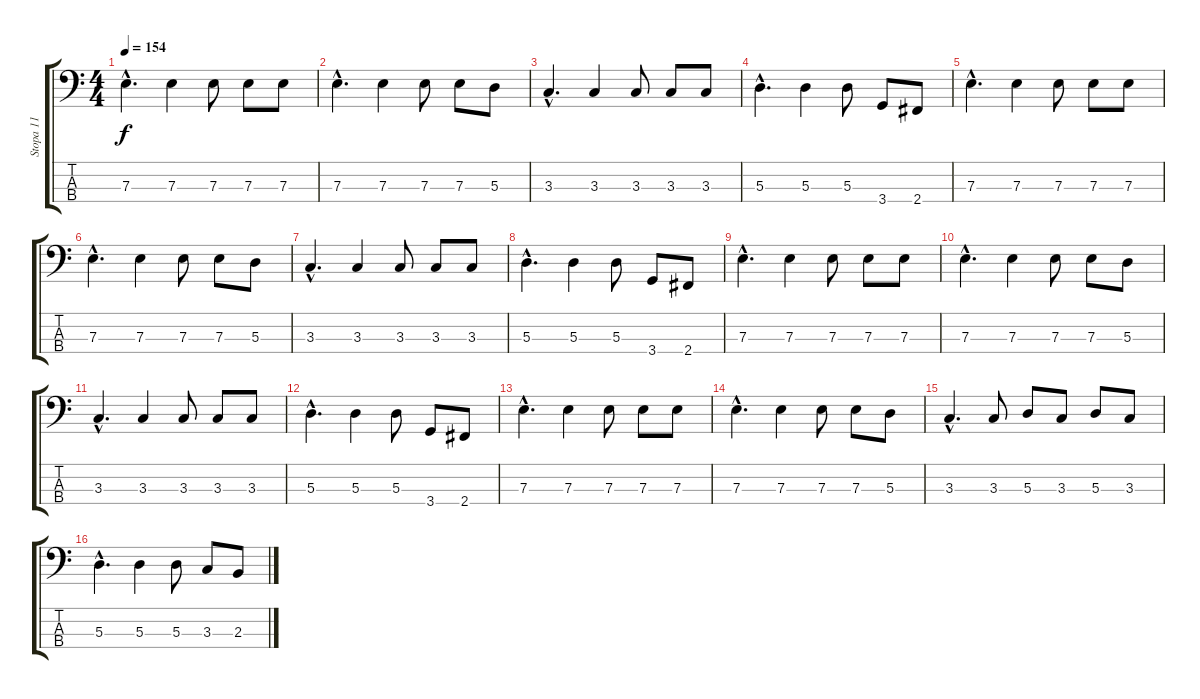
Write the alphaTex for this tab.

\track ("Stopa 11" "Stopa 11") {instrument electricbassfinger}
\staff {score tabs}
\tuning (G2 D2 A1 E1) {hide}
\ts (4 4)
\tempo 154
\clef f4
\ks c
7.3{hac}.4{d dy f} 7.3.4 7.3.8 7.3.8 7.3.8 |
7.3{hac}.4{d} 7.3.4 7.3.8 7.3.8 5.3.8 |
3.3{hac}.4{d} 3.3.4 3.3.8 3.3.8 3.3.8 |
5.3{hac}.4{d} 5.3.4 5.3.8 3.4.8 2.4.8 |
7.3{hac}.4{d} 7.3.4 7.3.8 7.3.8 7.3.8 |
7.3{hac}.4{d} 7.3.4 7.3.8 7.3.8 5.3.8 |
3.3{hac}.4{d} 3.3.4 3.3.8 3.3.8 3.3.8 |
5.3{hac}.4{d} 5.3.4 5.3.8 3.4.8 2.4.8 |
7.3{hac}.4{d} 7.3.4 7.3.8 7.3.8 7.3.8 |
7.3{hac}.4{d} 7.3.4 7.3.8 7.3.8 5.3.8 |
3.3{hac}.4{d} 3.3.4 3.3.8 3.3.8 3.3.8 |
5.3{hac}.4{d} 5.3.4 5.3.8 3.4.8 2.4.8 |
7.3{hac}.4{d} 7.3.4 7.3.8 7.3.8 7.3.8 |
7.3{hac}.4{d} 7.3.4 7.3.8 7.3.8 5.3.8 |
3.3{hac}.4{d} 3.3.8 5.3.8 3.3.8 5.3.8 3.3.8 |
5.3{hac}.4{d} 5.3.4 5.3.8 3.3.8 2.3.8
